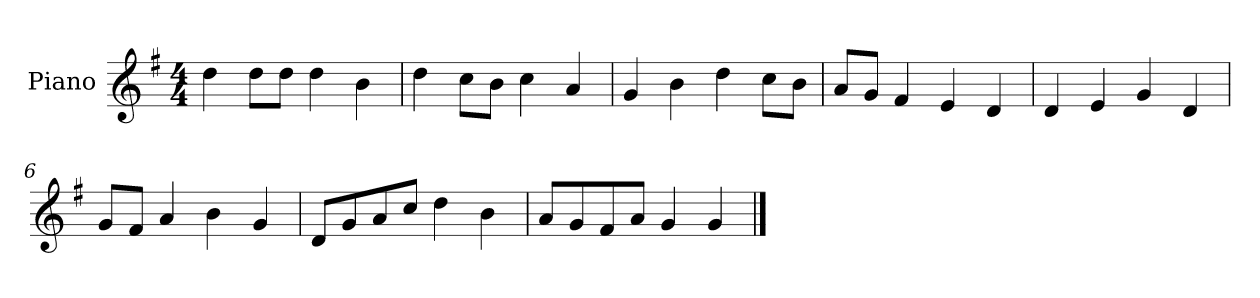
**kern
*part1
*staff1
*I"Piano
*I'P-no
*clefG2
*k[f#]
*M4/4
*MM90
=1
4dd\
8dd\L
8dd\J
4dd\
4b\
=2
4dd\
8cc\L
8b\J
4cc\
4a/
=3
4g/
4b\
4dd\
8cc\L
8b\J
=4
8a/L
8g/J
4f#/
4e/
4d/
=5
4d/
4e/
4g/
4d/
=6
8g/L
8f#/J
4a/
4b\
4g/
=7
8d/L
8g/
8a/
8cc/J
4dd\
4b\
!!LO:LB:g=z
=8
8a/L
8g/
8f#/
8a/J
4g/
4g/
==
*-
